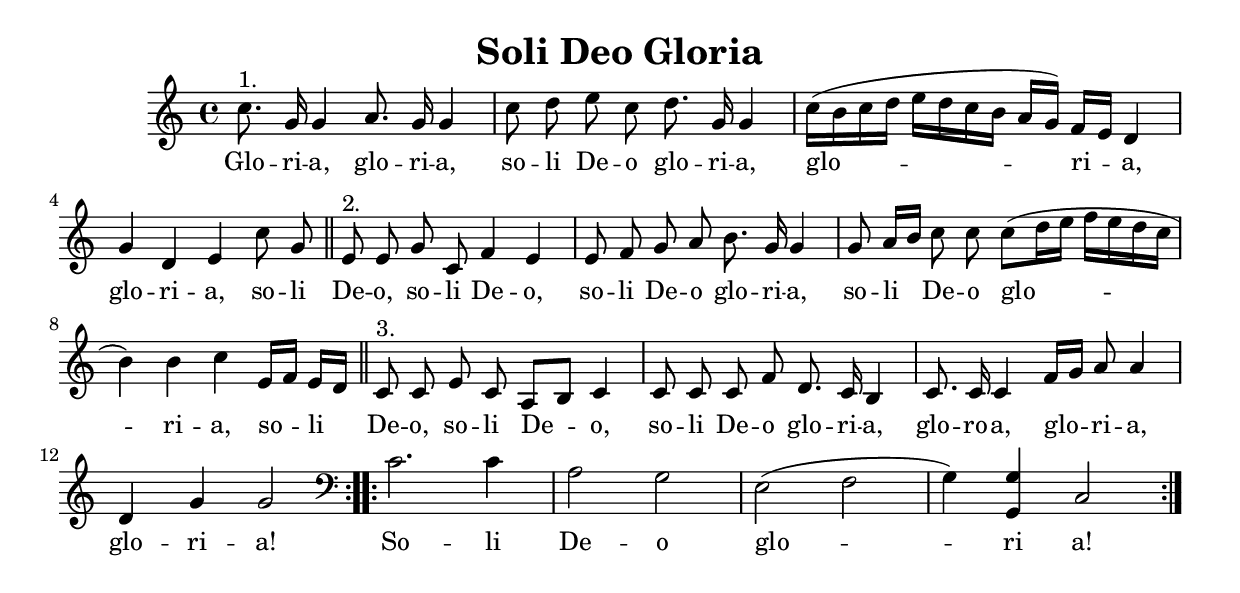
\include "deutsch.ly"

#(set! paper-alist (cons '("kindle" . (cons (* 210 mm) (* 130 mm))) paper-alist))
#(set-default-paper-size "kindle")

\pointAndClickOff

\header {
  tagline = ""
  title = "Soli Deo Gloria"
}
\paper {
  top-margin = 5
}

\score {
 \new Staff {
  \time 4/4 \autoBeamOff \relative c'' {
   \repeat volta 2 {
   c8.^"1." g16 g4 a8. g16 g4 | c8 d e c d8. g,16 g4 |
   c16[( h c d] e[ d c h] a[ g]) f[ e] d4 | g d e c'8 g |
   \bar "||"
   e^"2." e g c, f4 e | e8 f g a h8. g16 g4 |
   g8 a16[ h] c8 c c[( d16 e] f[ e d c] | h4) h c e,16[ f] e[ d] |
   \bar "||"
   c8^"3." c e c a[ h] c4 | c8 c c f d8. c16 h4 | c8. c16 c4 f16[ g] a8 a4 | d, g g2 | }
   \clef "bass" \relative c' { \repeat volta 2 {
    c2. c4 | a2 g | e( f | g4) <g g,> c,2 |
   } }
  }
 }
 \addlyrics {
  Glo -- ri -- a, glo -- ri -- a,
  so -- li De -- o glo -- ri -- a,
  glo -- ri -- a, glo -- ri -- a,
  so -- li De -- o, so -- li De -- o,
  so -- li De -- o glo -- ri -- a,
  so -- li De -- o glo -- ri -- a,
  so -- li De -- o, so -- li De -- o,
  so -- li De -- o glo -- ri -- a,
  glo -- ro -- a, glo -- ri -- a, glo -- ri -- a!
  So -- li De -- o glo -- ri a!
 }
}